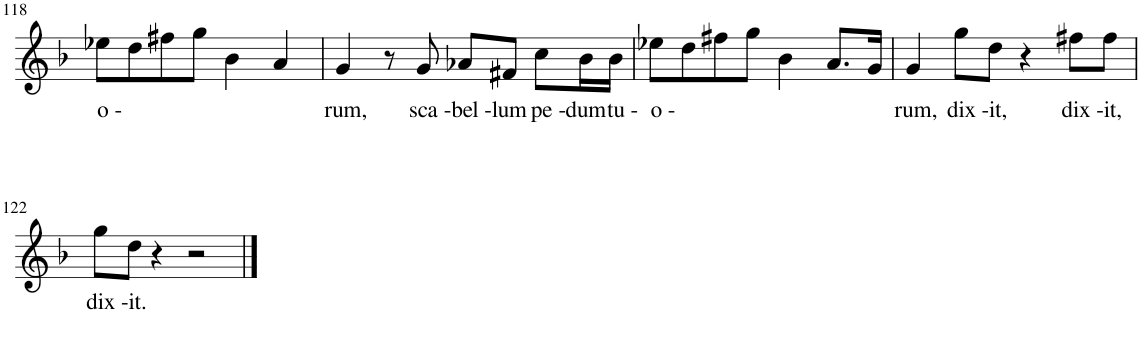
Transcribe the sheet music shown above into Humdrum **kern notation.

**kern	**text
*part1	*part1
*staff1	*staff1
*I"Soprano, Soprano I	*
*I'S.	*
!!LO:PB:g=z
*clefG2	*
*k[b-]	*
*M4/4	*
=118	=118
!	!LO:LY:b
8ee-X\L	o -
8dd\	.
8ff#X\	.
8gg\J	.
4b-\	.
4a/	.
=119	=119
!	!LO:LY:b
4g/	rum,
8r	.
!	!LO:LY:b
8g/	sca -
!	!LO:LY:b
8a-X/L	bel -
!	!LO:LY:b
8f#X/J	lum
!	!LO:LY:b
8cc\L	pe -
!	!LO:LY:b
16b-\L	dum
!	!LO:LY:b
16b-\JJ	tu -
=120	=120
!	!LO:LY:b
8ee-X\L	o -
8dd\	.
8ff#X\	.
8gg\J	.
4b-\	.
8.a/L	.
16g/Jk	.
=121	=121
!	!LO:LY:b
4g/	rum,
!	!LO:LY:b
8gg\L	dix -
!	!LO:LY:b
8dd\J	it,
4r	.
!	!LO:LY:b
8ff#X\L	dix -
!	!LO:LY:b
8ff#\J	it,
!!LO:LB:g=z
=122	=122
!	!LO:LY:b
8gg\L	dix -
!	!LO:LY:b
8dd\J	it.
4r	.
2r	.
==	==
*-	*-
